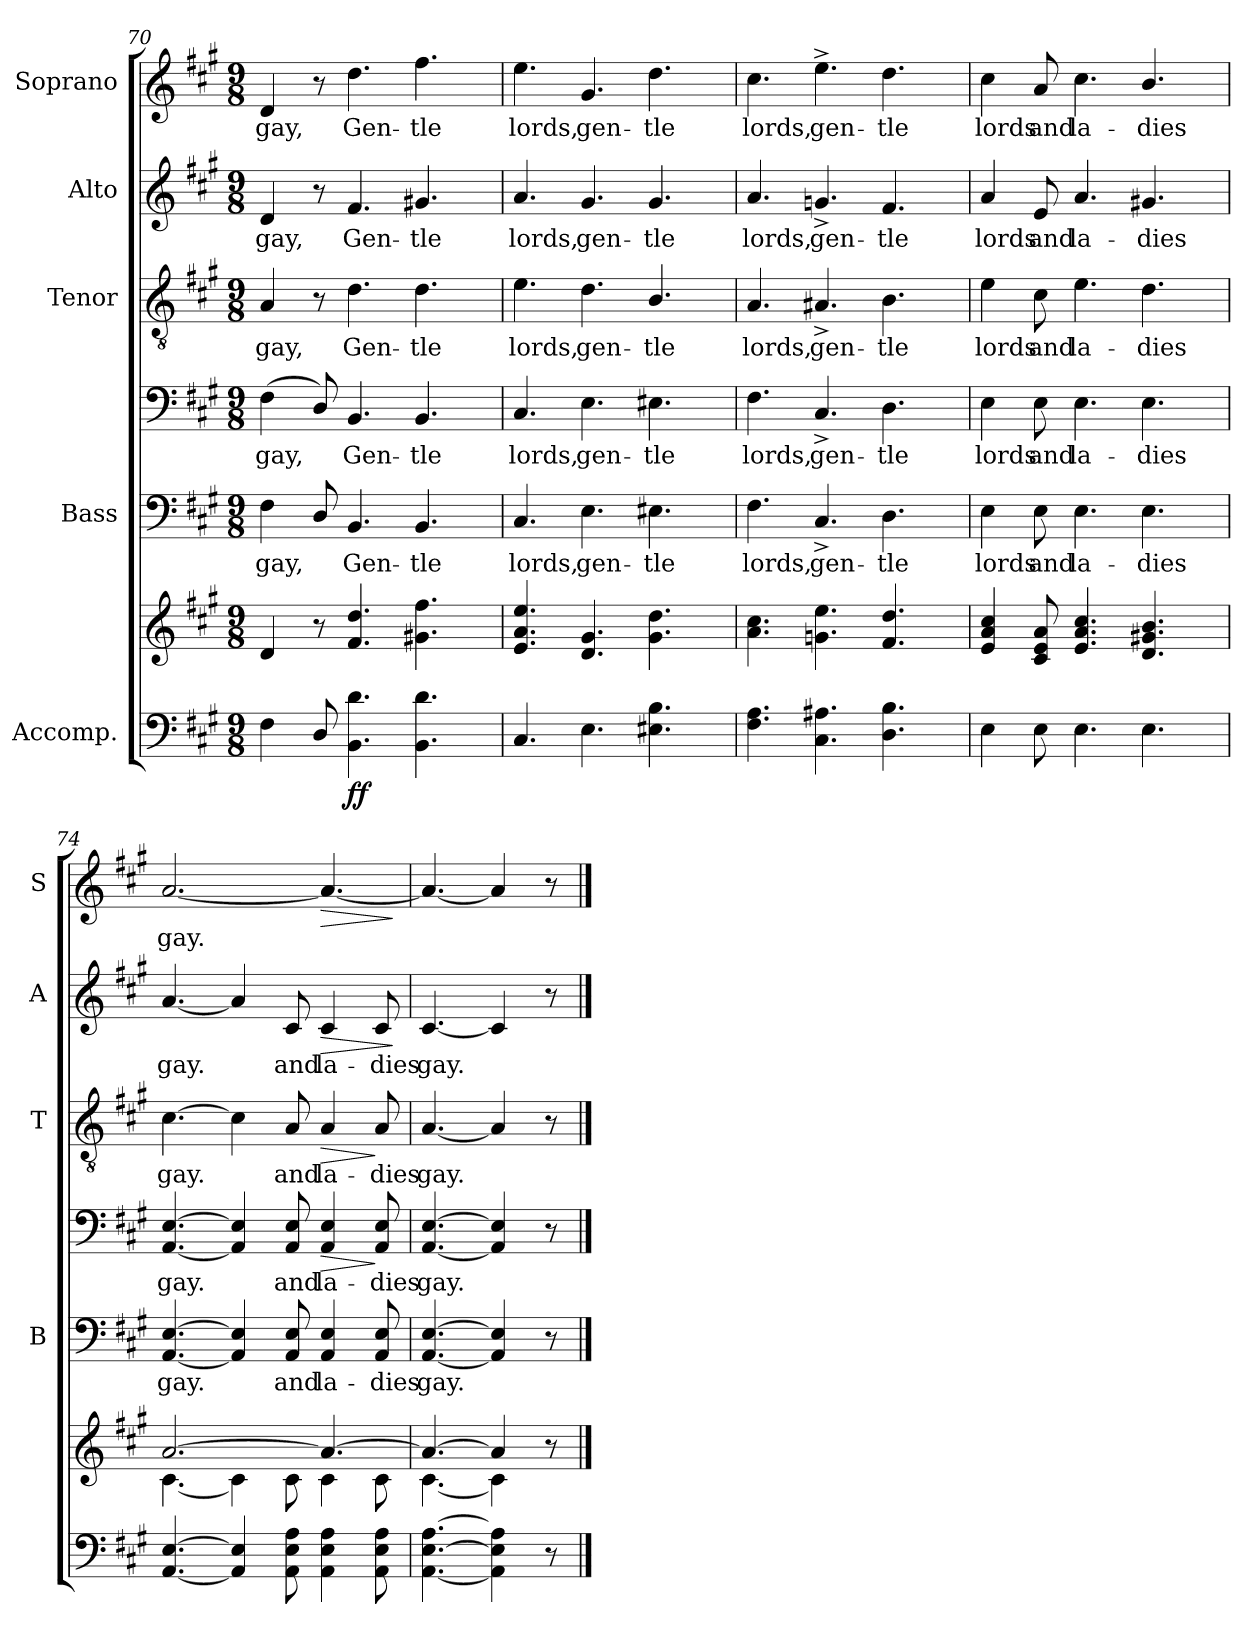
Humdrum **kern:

**kern	**kern	**dynam	**kern	**text	**kern	**text	**dynam	**kern	**text	**dynam	**kern	**text	**dynam	**kern	**text	**dynam
*part5	*part5	*part5	*part4	*part4	*part4	*part4	*part4	*part3	*part3	*part3	*part2	*part2	*part2	*part1	*part1	*part1
*staff7	*staff6	*staff6/7	*staff5	*staff5	*staff4	*staff4	*staff4/5	*staff3	*staff3	*staff3	*staff2	*staff2	*staff2	*staff1	*staff1	*staff1
*I"Accomp.	*	*	*I"Bass	*	*	*	*	*I"Tenor	*	*	*I"Alto	*	*	*I"Soprano	*	*
*	*	*	*I'B	*	*	*	*	*I'T	*	*	*I'A	*	*	*I'S	*	*
!!LO:LB:g=z
*clefF4	*clefG2	*	*	*	*clefF4	*	*	*clefGv2	*	*	*clefG2	*	*	*clefG2	*	*
*k[f#c#g#]	*k[f#c#g#]	*	*k[f#c#g#]	*	*k[f#c#g#]	*	*	*k[f#c#g#]	*	*	*k[f#c#g#]	*	*	*k[f#c#g#]	*	*
*A:	*A:	*	*A:	*	*A:	*	*	*A:	*	*	*A:	*	*	*A:	*	*
*M9/8	*M9/8	*	*M9/8	*	*M9/8	*	*	*M9/8	*	*	*M9/8	*	*	*M9/8	*	*
=70	=70	=70	=70	=70	=70	=70	=70	=70	=70	=70	=70	=70	=70	=70	=70	=70
*	*^	*	*	*	*	*	*	*	*	*	*	*	*	*	*	*
!	!	!	!	!	!LO:LY:b	!	!LO:LY:b	!	!	!LO:LY:b	!	!	!LO:LY:b	!	!	!LO:LY:b	!
4F#	4d	1ryy	.	4F#	gay,	(<4F#	gay,	.	4A	gay,	.	4d	gay,	.	4d	gay,	.
8D/	8r	.	.	8D/	.	8D/)	.	.	8r	.	.	8r	.	.	8r	.	.
!	!	!	!LO:DY:b=2	!	!LO:LY:b	!	!LO:LY:b	!	!	!LO:LY:b	!	!	!LO:LY:b	!	!	!LO:LY:b	!
4.BB 4.d	4.f# 4.dd	.	ff	4.BB	Gen-	4.BB	Gen-	.	4.d	Gen-	.	4.f#	Gen-	.	4.dd	Gen-	.
!	!	!	!	!	!LO:LY:b	!	!LO:LY:b	!	!	!LO:LY:b	!	!	!LO:LY:b	!	!	!LO:LY:b	!
4.BB 4.d	4.g#X 4.ff#	.	.	4.BB	-tle	4.BB	-tle	.	4.d	-tle	.	4.g#X	-tle	.	4.ff#	-tle	.
.	.	8ryy	.	.	.	.	.	.	.	.	.	.	.	.	.	.	.
=71	=71	=71	=71	=71	=71	=71	=71	=71	=71	=71	=71	=71	=71	=71	=71	=71	=71
!	!	!	!	!	!LO:LY:b	!	!LO:LY:b	!	!	!LO:LY:b	!	!	!LO:LY:b	!	!	!LO:LY:b	!
4.C#	4.e 4.a 4.ee	1ryy	.	4.C#	lords,	4.C#	lords,	.	4.e	lords,	.	4.a	lords,	.	4.ee	lords,	.
!	!	!	!	!	!LO:LY:b	!	!LO:LY:b	!	!	!LO:LY:b	!	!	!LO:LY:b	!	!	!LO:LY:b	!
4.E	4.d 4.g#	.	.	4.E	gen-	4.E	gen-	.	4.d	gen-	.	4.g#	gen-	.	4.g#	gen-	.
!	!	!	!	!	!LO:LY:b	!	!LO:LY:b	!	!	!LO:LY:b	!	!	!LO:LY:b	!	!	!LO:LY:b	!
4.E#X 4.B	4.g# 4.dd	.	.	4.E#X	-tle	4.E#X	-tle	.	4.B/	-tle	.	4.g#	-tle	.	4.dd	-tle	.
.	.	8ryy	.	.	.	.	.	.	.	.	.	.	.	.	.	.	.
=72	=72	=72	=72	=72	=72	=72	=72	=72	=72	=72	=72	=72	=72	=72	=72	=72	=72
!	!	!	!	!	!LO:LY:b	!	!LO:LY:b	!	!	!LO:LY:b	!	!	!LO:LY:b	!	!	!LO:LY:b	!
4.F# 4.A	4.a 4.cc#	1ryy	.	4.F#	lords,	4.F#	lords,	.	4.A	lords,	.	4.a	lords,	.	4.cc#	lords,	.
!	!	!	!	!	!LO:LY:b	!	!LO:LY:b	!	!	!LO:LY:b	!	!	!LO:LY:b	!	!	!LO:LY:b	!
4.C# 4.A#X	4.gn 4.ee	.	.	4.C#^	gen-	4.C#^	gen-	.	4.A#X^	gen-	.	4.gn^	gen-	.	4.ee^	gen-	.
!	!	!	!	!	!LO:LY:b	!	!LO:LY:b	!	!	!LO:LY:b	!	!	!LO:LY:b	!	!	!LO:LY:b	!
4.D 4.B	4.f# 4.dd	.	.	4.D	-tle	4.D	-tle	.	4.B	-tle	.	4.f#	-tle	.	4.dd	-tle	.
.	.	8ryy	.	.	.	.	.	.	.	.	.	.	.	.	.	.	.
=73	=73	=73	=73	=73	=73	=73	=73	=73	=73	=73	=73	=73	=73	=73	=73	=73	=73
!	!	!	!	!	!LO:LY:b	!	!LO:LY:b	!	!	!LO:LY:b	!	!	!LO:LY:b	!	!	!LO:LY:b	!
4E	4e 4a 4cc#	1ryy	.	4E	lords	4E	lords	.	4e	lords	.	4a	lords	.	4cc#	lords	.
!	!	!	!	!	!LO:LY:b	!	!LO:LY:b	!	!	!LO:LY:b	!	!	!LO:LY:b	!	!	!LO:LY:b	!
8E	8c# 8e 8a	.	.	8E	and	8E	and	.	8c#	and	.	8e	and	.	8a	and	.
!	!	!	!	!	!LO:LY:b	!	!LO:LY:b	!	!	!LO:LY:b	!	!	!LO:LY:b	!	!	!LO:LY:b	!
4.E	4.e 4.a 4.cc#	.	.	4.E	la-	4.E	la-	.	4.e	la-	.	4.a	la-	.	4.cc#	la-	.
!	!	!	!	!	!LO:LY:b	!	!LO:LY:b	!	!	!LO:LY:b	!	!	!LO:LY:b	!	!	!LO:LY:b	!
4.E	4.d/ 4.g#X/ 4.b/	.	.	4.E	-dies	4.E	-dies	.	4.d	-dies	.	4.g#X	-dies	.	4.b/	-dies	.
.	.	8ryy	.	.	.	.	.	.	.	.	.	.	.	.	.	.	.
=74	=74	=74	=74	=74	=74	=74	=74	=74	=74	=74	=74	=74	=74	=74	=74	=74	=74
!	!	!	!	!	!LO:LY:b	!	!LO:LY:b	!	!	!LO:LY:b	!	!	!LO:LY:b	!	!	!LO:LY:b	!
[4.AA [4.E	[2.a	[4.c#\	.	[4.AA [4.E	gay.	[4.AA [4.E	gay.	.	[4.c#	gay.	.	[4.a	gay.	.	[2.a	gay.	.
4AA] 4E]	.	4c#\]	.	4AA] 4E]	.	4AA] 4E]	.	.	4c#]	.	.	4a]	.	.	.	.	.
!	!	!	!	!	!LO:LY:b	!	!LO:LY:b	!	!	!LO:LY:b	!	!	!LO:LY:b	!	!	!	!
8AA 8E 8A	.	8c#\	.	8AA 8E	and	8AA 8E	and	.	8A	and	.	8c#	and	.	.	.	.
!	!	!	!	!	!LO:LY:b	!	!LO:LY:b	!LO:HP:b	!	!LO:LY:b	!LO:HP:b	!	!LO:LY:b	!LO:HP:b	!	!	!LO:HP:b
4AA 4E 4A	4.a_	4c#\	.	4AA 4E	la-	4AA 4E	la-	>	4A	la-	>	4c#	la-	>	4.a_	.	>
!	!	!	!	!	!LO:LY:b	!	!LO:LY:b	!	!	!LO:LY:b	!	!	!LO:LY:b	!	!	!	!
8AA 8E 8A	.	8c#\	.	8AA 8E	-dies	8AA 8E	-dies	]	8A	-dies	]	8c#	-dies	.	.	.	.
*	*v	*v	*	*	*	*	*	*	*	*	*	*	*	*	*	*	*
.	.	.	.	.	.	.	.	.	.	.	.	.	]	.	.	]
=75	=75	=75	=75	=75	=75	=75	=75	=75	=75	=75	=75	=75	=75	=75	=75	=75
*	*^	*	*	*	*	*	*	*	*	*	*	*	*	*	*	*
!	!	!	!	!	!LO:LY:b	!	!LO:LY:b	!	!	!LO:LY:b	!	!	!LO:LY:b	!	!	!	!
[4.AA [4.E [4.A	4.a_	[4.c#\	.	[4.AA [4.E	gay.	[4.AA [4.E	gay.	.	[4.A	gay.	.	[4.c#	gay.	.	4.a_	.	.
4AA] 4E] 4A]	4a]	4c#\]	.	4AA] 4E]	.	4AA] 4E]	.	.	4A]	.	.	4c#]	.	.	4a]	.	.
8r	8r	8ryy	.	8r	.	8r	.	.	8r	.	.	8r	.	.	8r	.	.
*	*v	*v	*	*	*	*	*	*	*	*	*	*	*	*	*	*	*
==	==	==	==	==	==	==	==	==	==	==	==	==	==	==	==	==
*-	*-	*-	*-	*-	*-	*-	*-	*-	*-	*-	*-	*-	*-	*-	*-	*-
